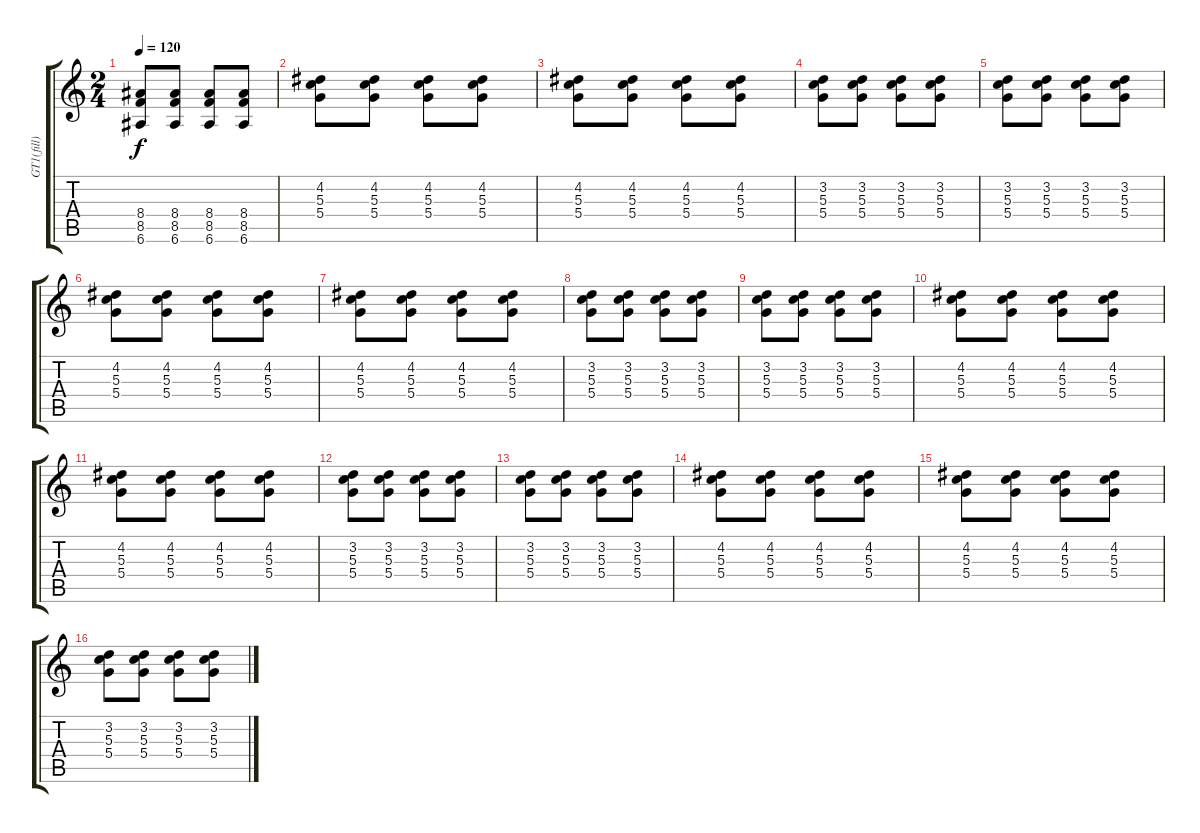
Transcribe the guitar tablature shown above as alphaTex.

\track ("GT1(fill)" "GT1(fill)") {instrument overdrivenguitar}
\staff {score tabs}
\tuning (E4 B3 G3 D3 A2 E2) {hide}
\ts (2 4)
\tempo 120
\clef g2
\ks c
(8.4 8.5 6.6).8{dy f} (8.4 8.5 6.6).8 (8.4 8.5 6.6).8 (8.4 8.5 6.6).8 |
(4.2 5.3 5.4).8{instrument acousticguitarsteel} (4.2 5.3 5.4).8 (4.2 5.3 5.4).8 (4.2 5.3 5.4).8 |
(4.2 5.3 5.4).8 (4.2 5.3 5.4).8 (4.2 5.3 5.4).8 (4.2 5.3 5.4).8 |
(3.2 5.3 5.4).8 (3.2 5.3 5.4).8 (3.2 5.3 5.4).8 (3.2 5.3 5.4).8 |
(3.2 5.3 5.4).8 (3.2 5.3 5.4).8 (3.2 5.3 5.4).8 (3.2 5.3 5.4).8 |
(4.2 5.3 5.4).8 (4.2 5.3 5.4).8 (4.2 5.3 5.4).8 (4.2 5.3 5.4).8 |
(4.2 5.3 5.4).8 (4.2 5.3 5.4).8 (4.2 5.3 5.4).8 (4.2 5.3 5.4).8 |
(3.2 5.3 5.4).8 (3.2 5.3 5.4).8 (3.2 5.3 5.4).8 (3.2 5.3 5.4).8 |
(3.2 5.3 5.4).8 (3.2 5.3 5.4).8 (3.2 5.3 5.4).8 (3.2 5.3 5.4).8 |
(4.2 5.3 5.4).8 (4.2 5.3 5.4).8 (4.2 5.3 5.4).8 (4.2 5.3 5.4).8 |
(4.2 5.3 5.4).8 (4.2 5.3 5.4).8 (4.2 5.3 5.4).8 (4.2 5.3 5.4).8 |
(3.2 5.3 5.4).8 (3.2 5.3 5.4).8 (3.2 5.3 5.4).8 (3.2 5.3 5.4).8 |
(3.2 5.3 5.4).8 (3.2 5.3 5.4).8 (3.2 5.3 5.4).8 (3.2 5.3 5.4).8 |
(4.2 5.3 5.4).8 (4.2 5.3 5.4).8 (4.2 5.3 5.4).8 (4.2 5.3 5.4).8 |
(4.2 5.3 5.4).8 (4.2 5.3 5.4).8 (4.2 5.3 5.4).8 (4.2 5.3 5.4).8 |
(3.2 5.3 5.4).8 (3.2 5.3 5.4).8 (3.2 5.3 5.4).8 (3.2 5.3 5.4).8
